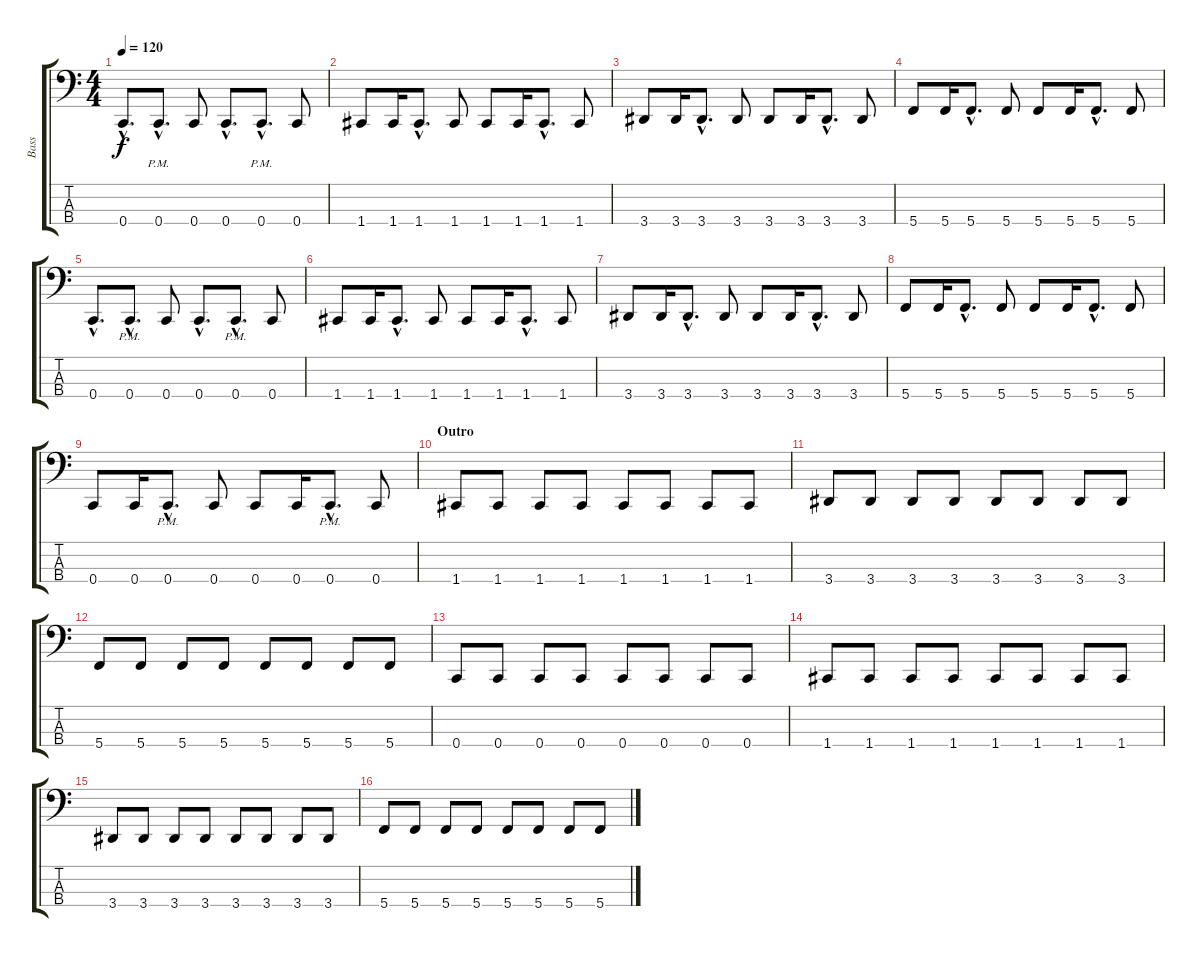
\track ("Bass" "Bass") {instrument electricbasspick}
\staff {score tabs}
\tuning (F2 C2 G1 C1) {hide}
\ts (4 4)
\tempo 120
\clef f4
\ks c
0.4{hac}.8{d dy f} 0.4{hac pm}.8{d} 0.4.8 0.4{hac}.8{d} 0.4{hac pm}.8{d} 0.4.8 |
1.4.8 1.4.16 1.4{hac}.8{d} 1.4.8 1.4.8 1.4.16 1.4{hac}.8{d} 1.4.8 |
3.4.8 3.4.16 3.4{hac}.8{d} 3.4.8 3.4.8 3.4.16 3.4{hac}.8{d} 3.4.8 |
5.4.8 5.4.16 5.4{hac}.8{d} 5.4.8 5.4.8 5.4.16 5.4{hac}.8{d} 5.4.8 |
0.4{hac}.8{d} 0.4{hac pm}.8{d} 0.4.8 0.4{hac}.8{d} 0.4{hac pm}.8{d} 0.4.8 |
1.4.8 1.4.16 1.4{hac}.8{d} 1.4.8 1.4.8 1.4.16 1.4{hac}.8{d} 1.4.8 |
3.4.8 3.4.16 3.4{hac}.8{d} 3.4.8 3.4.8 3.4.16 3.4{hac}.8{d} 3.4.8 |
5.4.8 5.4.16 5.4{hac}.8{d} 5.4.8 5.4.8 5.4.16 5.4{hac}.8{d} 5.4.8 |
0.4.8 0.4.16 0.4{hac pm}.8{d} 0.4.8 0.4.8 0.4.16 0.4{hac pm}.8{d} 0.4.8 |
\section ("" "Outro")
1.4.8 1.4.8 1.4.8 1.4.8 1.4.8 1.4.8 1.4.8 1.4.8 |
3.4.8 3.4.8 3.4.8 3.4.8 3.4.8 3.4.8 3.4.8 3.4.8 |
5.4.8 5.4.8 5.4.8 5.4.8 5.4.8 5.4.8 5.4.8 5.4.8 |
0.4.8 0.4.8 0.4.8 0.4.8 0.4.8 0.4.8 0.4.8 0.4.8 |
1.4.8 1.4.8 1.4.8 1.4.8 1.4.8 1.4.8 1.4.8 1.4.8 |
3.4.8 3.4.8 3.4.8 3.4.8 3.4.8 3.4.8 3.4.8 3.4.8 |
5.4.8 5.4.8 5.4.8 5.4.8 5.4.8 5.4.8 5.4.8 5.4.8
